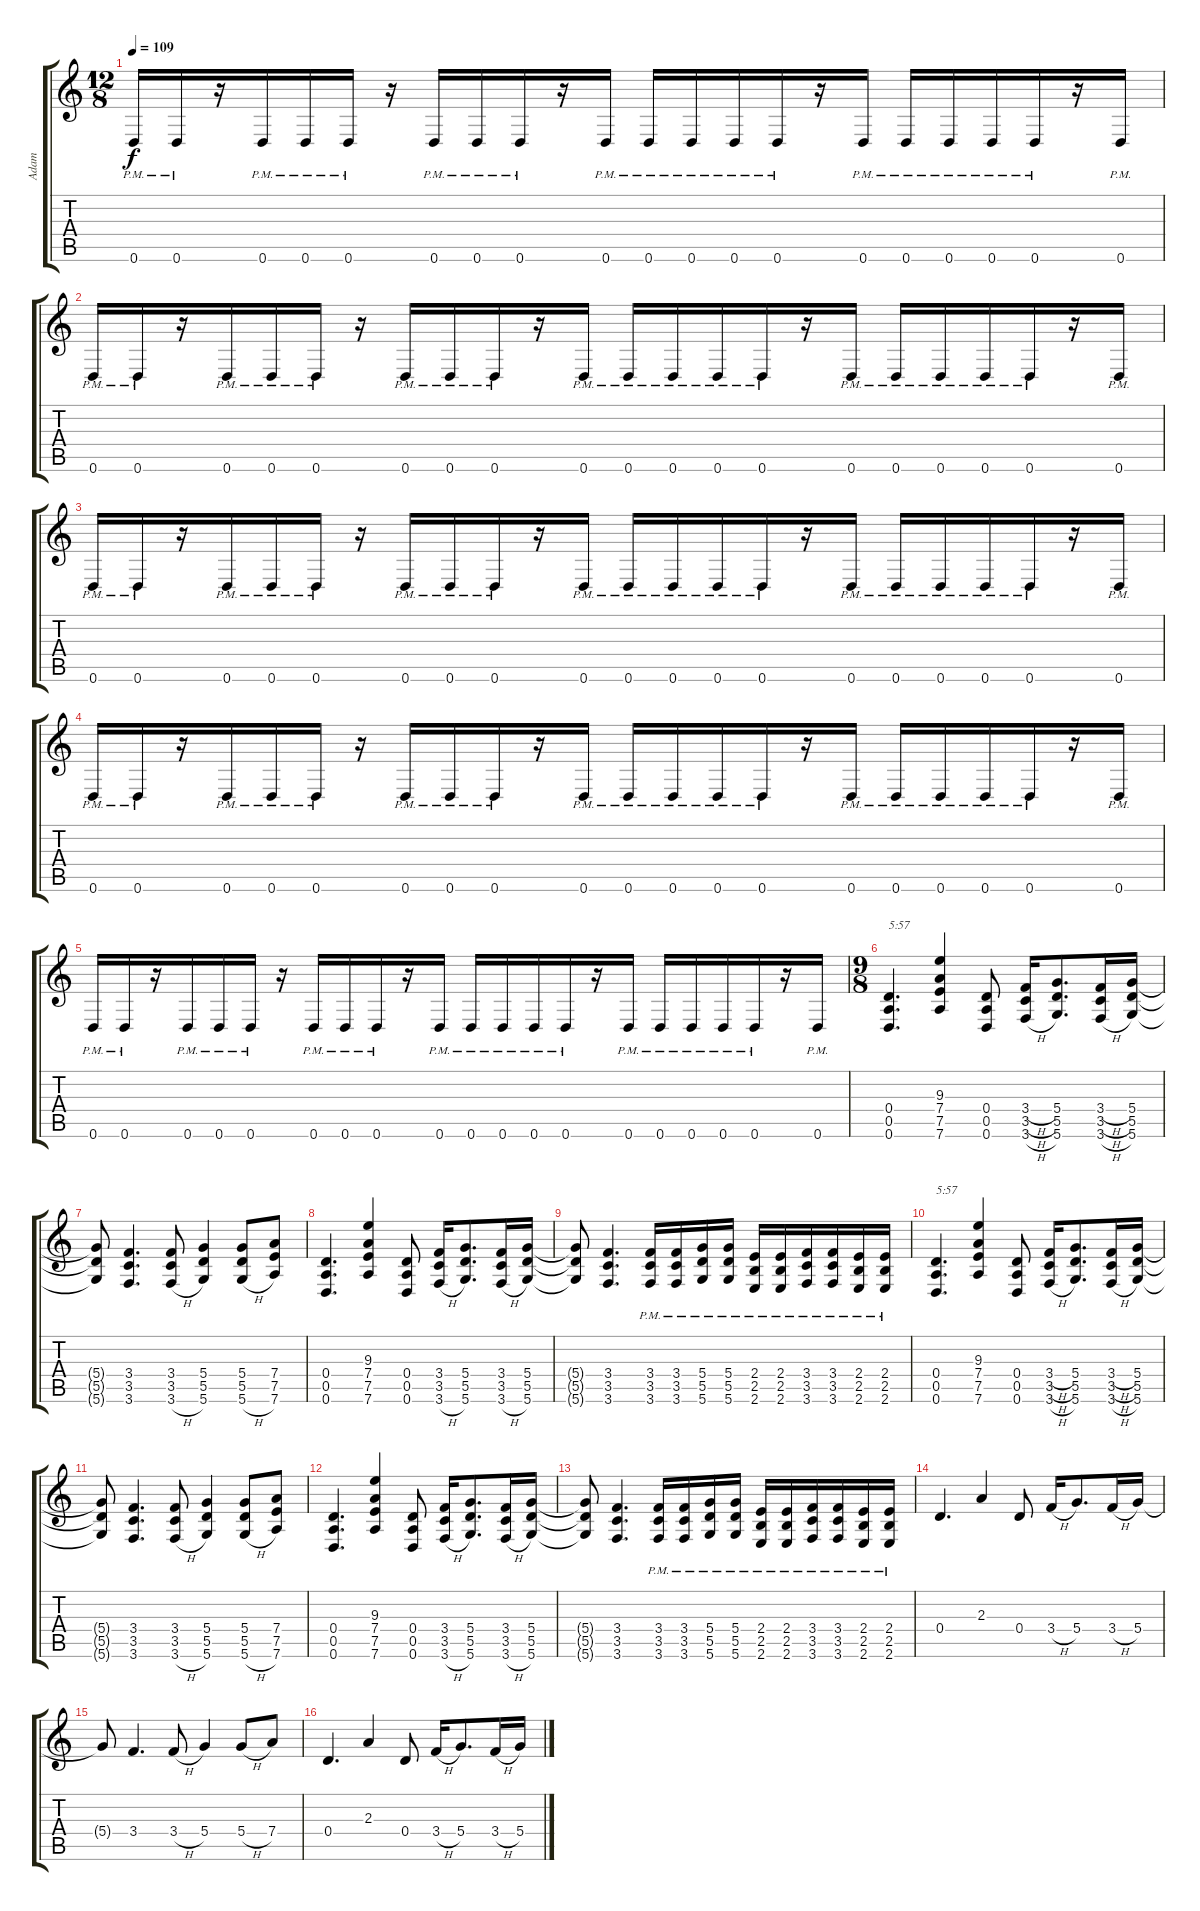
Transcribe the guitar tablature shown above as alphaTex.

\track ("Adam" "Adam") {instrument distortionguitar}
\staff {score tabs}
\tuning (E4 B3 G3 D3 A2 D2) {hide}
\ts (12 8)
\tempo 109
\clef g2
\ks c
0.6{pm}.16{dy f} 0.6{pm}.16 r.16 0.6{pm}.16 0.6{pm}.16 0.6{pm}.16 r.16 0.6{pm}.16 0.6{pm}.16 0.6{pm}.16 r.16 0.6{pm}.16 0.6{pm}.16 0.6{pm}.16 0.6{pm}.16 0.6{pm}.16 r.16 0.6{pm}.16 0.6{pm}.16 0.6{pm}.16 0.6{pm}.16 0.6{pm}.16 r.16 0.6{pm}.16 |
0.6{pm}.16 0.6{pm}.16 r.16 0.6{pm}.16 0.6{pm}.16 0.6{pm}.16 r.16 0.6{pm}.16 0.6{pm}.16 0.6{pm}.16 r.16 0.6{pm}.16 0.6{pm}.16 0.6{pm}.16 0.6{pm}.16 0.6{pm}.16 r.16 0.6{pm}.16 0.6{pm}.16 0.6{pm}.16 0.6{pm}.16 0.6{pm}.16 r.16 0.6{pm}.16 |
0.6{pm}.16 0.6{pm}.16 r.16 0.6{pm}.16 0.6{pm}.16 0.6{pm}.16 r.16 0.6{pm}.16 0.6{pm}.16 0.6{pm}.16 r.16 0.6{pm}.16 0.6{pm}.16 0.6{pm}.16 0.6{pm}.16 0.6{pm}.16 r.16 0.6{pm}.16 0.6{pm}.16 0.6{pm}.16 0.6{pm}.16 0.6{pm}.16 r.16 0.6{pm}.16 |
0.6{pm}.16 0.6{pm}.16 r.16 0.6{pm}.16 0.6{pm}.16 0.6{pm}.16 r.16 0.6{pm}.16 0.6{pm}.16 0.6{pm}.16 r.16 0.6{pm}.16 0.6{pm}.16 0.6{pm}.16 0.6{pm}.16 0.6{pm}.16 r.16 0.6{pm}.16 0.6{pm}.16 0.6{pm}.16 0.6{pm}.16 0.6{pm}.16 r.16 0.6{pm}.16 |
0.6{pm}.16 0.6{pm}.16 r.16 0.6{pm}.16 0.6{pm}.16 0.6{pm}.16 r.16 0.6{pm}.16 0.6{pm}.16 0.6{pm}.16 r.16 0.6{pm}.16 0.6{pm}.16 0.6{pm}.16 0.6{pm}.16 0.6{pm}.16 r.16 0.6{pm}.16 0.6{pm}.16 0.6{pm}.16 0.6{pm}.16 0.6{pm}.16 r.16 0.6{pm}.16 |
\ts (9 8)
(0.4 0.5 0.6).4{d txt "5:57"} (9.3 7.4 7.5 7.6).4 (0.4 0.5 0.6).8 (3.4{h} 3.5{h} 3.6{h}).16 (5.4 5.5 5.6).8{d} (3.4{h} 3.5{h} 3.6{h}).16 (5.4 5.5 5.6).16 |
(5.4{t} 5.5{t} 5.6{t}).8 (3.4 3.5 3.6).4{d} (3.4 3.5 3.6{h}).8 (5.4 5.5 5.6).4 (5.4 5.5 5.6{h}).8 (7.4 7.5 7.6).8 |
(0.4 0.5 0.6).4{d} (9.3 7.4 7.5 7.6).4 (0.4 0.5 0.6).8 (3.4 3.5 3.6{h}).16 (5.4 5.5 5.6).8{d} (3.4 3.5 3.6{h}).16 (5.4 5.5 5.6).16 |
(5.4{t} 5.5{t} 5.6{t}).8 (3.4 3.5 3.6).4{d} (3.4{pm} 3.5{pm} 3.6{pm}).16 (3.4{pm} 3.5{pm} 3.6{pm}).16 (5.4{pm} 5.5{pm} 5.6{pm}).16 (5.4{pm} 5.5{pm} 5.6{pm}).16 (2.4{pm} 2.5{pm} 2.6{pm}).16 (2.4{pm} 2.5{pm} 2.6{pm}).16 (3.4{pm} 3.5{pm} 3.6{pm}).16 (3.4{pm} 3.5{pm} 3.6{pm}).16 (2.4{pm} 2.5{pm} 2.6{pm}).16 (2.4{pm} 2.5{pm} 2.6{pm}).16 |
(0.4 0.5 0.6).4{d txt "5:57"} (9.3 7.4 7.5 7.6).4 (0.4 0.5 0.6).8 (3.4{h} 3.5{h} 3.6{h}).16 (5.4 5.5 5.6).8{d} (3.4{h} 3.5{h} 3.6{h}).16 (5.4 5.5 5.6).16 |
(5.4{t} 5.5{t} 5.6{t}).8 (3.4 3.5 3.6).4{d} (3.4 3.5 3.6{h}).8 (5.4 5.5 5.6).4 (5.4 5.5 5.6{h}).8 (7.4 7.5 7.6).8 |
(0.4 0.5 0.6).4{d} (9.3 7.4 7.5 7.6).4 (0.4 0.5 0.6).8 (3.4 3.5 3.6{h}).16 (5.4 5.5 5.6).8{d} (3.4 3.5 3.6{h}).16 (5.4 5.5 5.6).16 |
(5.4{t} 5.5{t} 5.6{t}).8 (3.4 3.5 3.6).4{d} (3.4{pm} 3.5{pm} 3.6{pm}).16 (3.4{pm} 3.5{pm} 3.6{pm}).16 (5.4{pm} 5.5{pm} 5.6{pm}).16 (5.4{pm} 5.5{pm} 5.6{pm}).16 (2.4{pm} 2.5{pm} 2.6{pm}).16 (2.4{pm} 2.5{pm} 2.6{pm}).16 (3.4{pm} 3.5{pm} 3.6{pm}).16 (3.4{pm} 3.5{pm} 3.6{pm}).16 (2.4{pm} 2.5{pm} 2.6{pm}).16 (2.4{pm} 2.5{pm} 2.6{pm}).16 |
0.4.4{d} 2.3.4 0.4.8 3.4{h}.16 5.4.8{d} 3.4{h}.16 5.4.16 |
5.4{t}.8 3.4.4{d} 3.4{h}.8 5.4.4 5.4{h}.8 7.4.8 |
0.4.4{d} 2.3.4 0.4.8 3.4{h}.16 5.4.8{d} 3.4{h}.16 5.4.16
